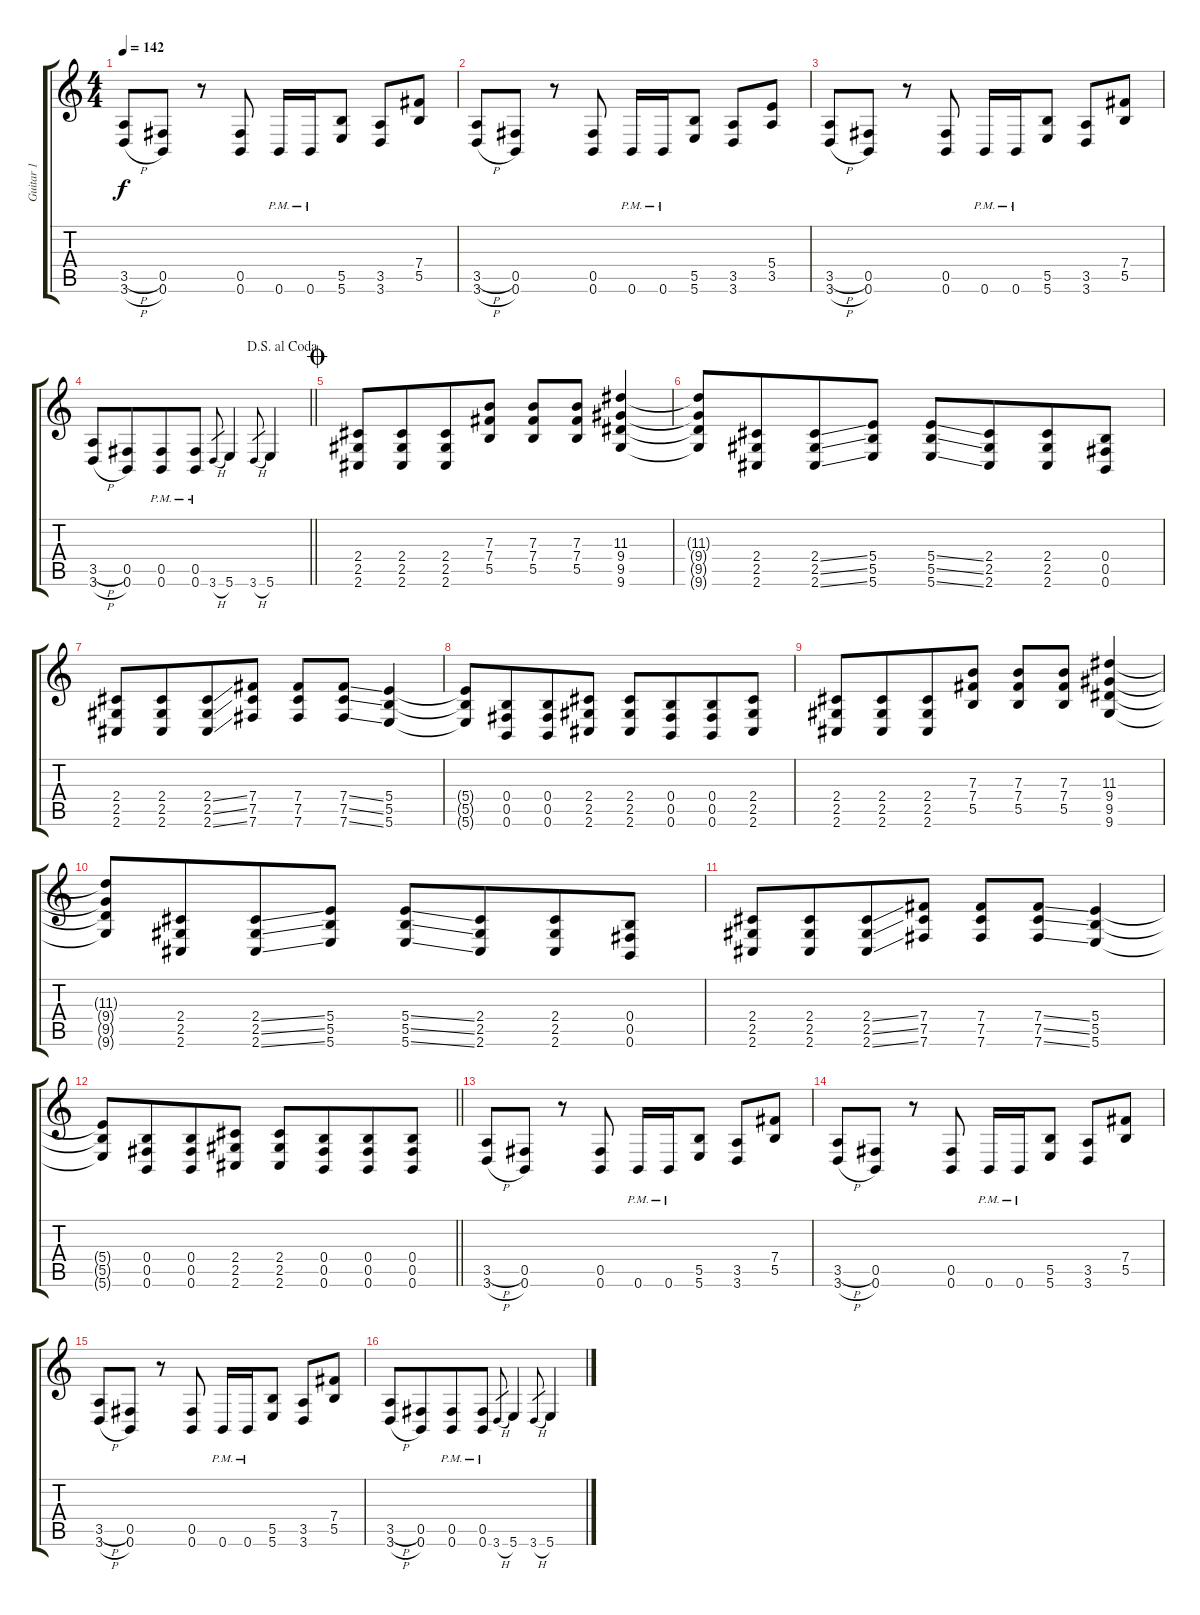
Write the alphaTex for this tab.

\track ("Guitar 1" "Guitar 1") {instrument distortionguitar}
\staff {score tabs}
\tuning (Db4 Ab3 E3 B2 Gb2 B1) {hide}
\ts (4 4)
\tempo 142
\clef g2
\ks c
(3.5{h} 3.6{h}).8{dy f} (0.5 0.6).8 r.8 (0.5 0.6).8 0.6{pm}.16 0.6{pm}.16 (5.5 5.6).8 (3.5 3.6).8 (7.4 5.5).8 |
(3.5{h} 3.6{h}).8 (0.5 0.6).8 r.8 (0.5 0.6).8 0.6{pm}.16 0.6{pm}.16 (5.5 5.6).8 (3.5 3.6).8 (5.4 3.5).8 |
(3.5{h} 3.6{h}).8 (0.5 0.6).8 r.8 (0.5 0.6).8 0.6{pm}.16 0.6{pm}.16 (5.5 5.6).8 (3.5 3.6).8 (7.4 5.5).8 |
\jump dalsegnoalcoda
\barLineRight lightlight
(3.5{h} 3.6{h}).8 (0.5 0.6).8{beam merge} (0.5{pm} 0.6).8 (0.5{pm} 0.6).8 3.6{h}.8{gr} 5.6.4 3.6{h}.8{gr} 5.6.4 |
\jump coda
(2.4 2.5 2.6).8 (2.4 2.5 2.6).8{beam merge} (2.4 2.5 2.6).8 (7.3 7.4 5.5).8 (7.3 7.4 5.5).8 (7.3 7.4 5.5).8 (11.3 9.4 9.5 9.6).4 |
(11.3{t} 9.4{t} 9.5{t} 9.6{t}).8 (2.4 2.5 2.6).8{beam merge} (2.4{ss} 2.5{ss} 2.6{ss}).8 (5.4 5.5 5.6).8 (5.4{ss} 5.5{ss} 5.6{ss}).8 (2.4 2.5 2.6).8{beam merge} (2.4 2.5 2.6).8 (0.4 0.5 0.6).8 |
(2.4 2.5 2.6).8 (2.4 2.5 2.6).8{beam merge} (2.4{ss} 2.5{ss} 2.6{ss}).8 (7.4 7.5 7.6).8 (7.4 7.5 7.6).8 (7.4{ss} 7.5{ss} 7.6{ss}).8 (5.4 5.5 5.6).4 |
(5.4{t} 5.5{t} 5.6{t}).8 (0.4 0.5 0.6).8{beam merge} (0.4 0.5 0.6).8 (2.4 2.5 2.6).8 (2.4 2.5 2.6).8 (0.4 0.5 0.6).8{beam merge} (0.4 0.5 0.6).8 (2.4 2.5 2.6).8 |
(2.4 2.5 2.6).8 (2.4 2.5 2.6).8{beam merge} (2.4 2.5 2.6).8 (7.3 7.4 5.5).8 (7.3 7.4 5.5).8 (7.3 7.4 5.5).8 (11.3 9.4 9.5 9.6).4 |
(11.3{t} 9.4{t} 9.5{t} 9.6{t}).8 (2.4 2.5 2.6).8{beam merge} (2.4{ss} 2.5{ss} 2.6{ss}).8 (5.4 5.5 5.6).8 (5.4{ss} 5.5{ss} 5.6{ss}).8 (2.4 2.5 2.6).8{beam merge} (2.4 2.5 2.6).8 (0.4 0.5 0.6).8 |
(2.4 2.5 2.6).8 (2.4 2.5 2.6).8{beam merge} (2.4{ss} 2.5{ss} 2.6{ss}).8 (7.4 7.5 7.6).8 (7.4 7.5 7.6).8 (7.4{ss} 7.5{ss} 7.6{ss}).8 (5.4 5.5 5.6).4 |
\barLineRight lightlight
(5.4{t} 5.5{t} 5.6{t}).8 (0.4 0.5 0.6).8{beam merge} (0.4 0.5 0.6).8 (2.4 2.5 2.6).8 (2.4 2.5 2.6).8 (0.4 0.5 0.6).8{beam merge} (0.4 0.5 0.6).8 (0.4 0.5 0.6).8 |
(3.5{h} 3.6{h}).8 (0.5 0.6).8 r.8 (0.5 0.6).8 0.6{pm}.16 0.6{pm}.16 (5.5 5.6).8 (3.5 3.6).8 (7.4 5.5).8 |
(3.5{h} 3.6{h}).8 (0.5 0.6).8 r.8 (0.5 0.6).8 0.6{pm}.16 0.6{pm}.16 (5.5 5.6).8 (3.5 3.6).8 (7.4 5.5).8 |
(3.5{h} 3.6{h}).8 (0.5 0.6).8 r.8 (0.5 0.6).8 0.6{pm}.16 0.6{pm}.16 (5.5 5.6).8 (3.5 3.6).8 (7.4 5.5).8 |
(3.5{h} 3.6{h}).8 (0.5 0.6).8{beam merge} (0.5 0.6{pm}).8 (0.5 0.6{pm}).8 3.6{h}.8{gr} 5.6.4 3.6{h}.8{gr} 5.6.4
